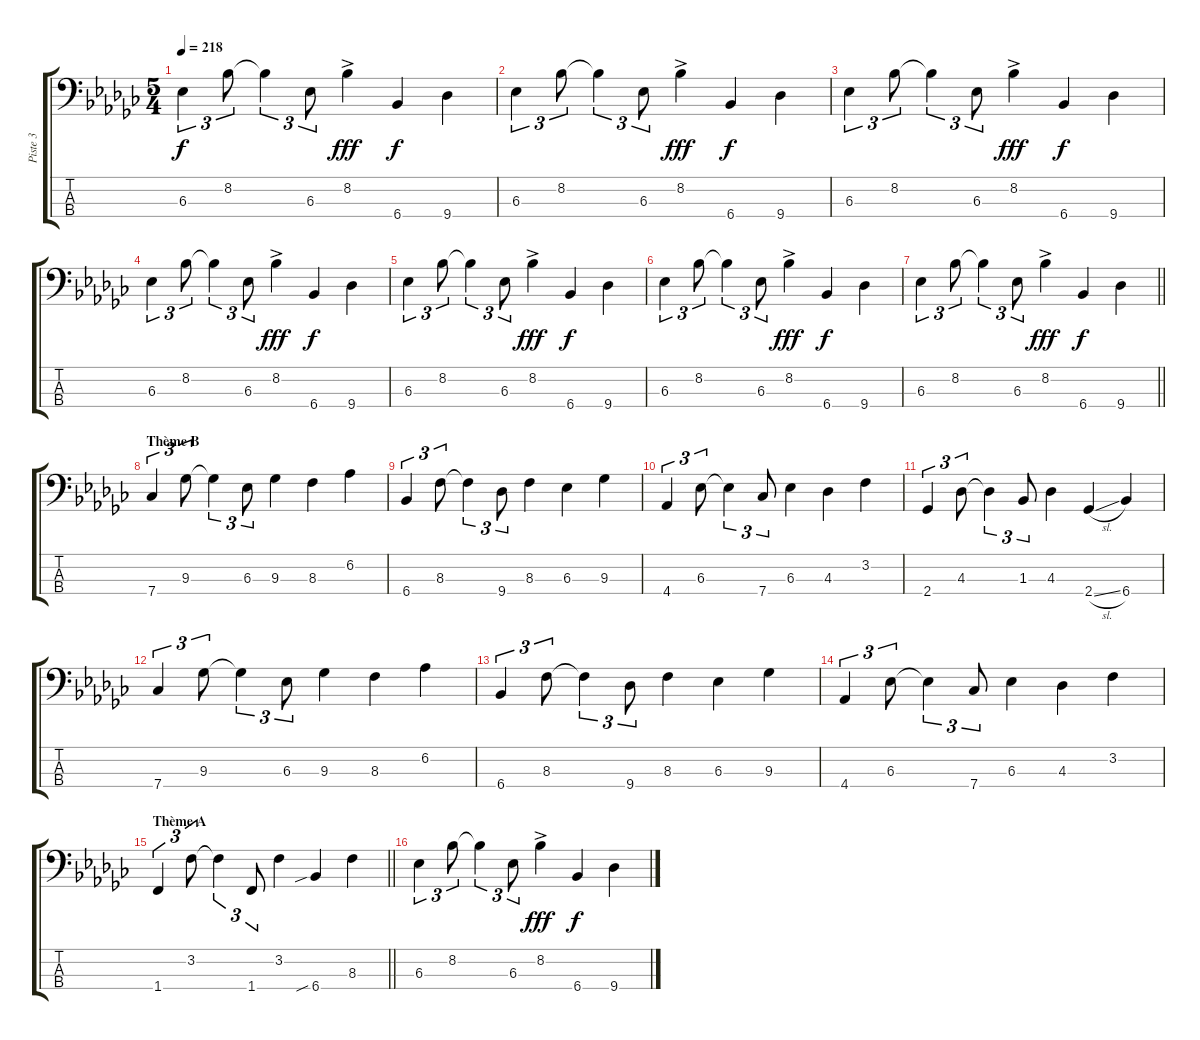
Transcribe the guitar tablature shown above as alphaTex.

\track ("Piste 3" "Piste 3") {instrument acousticbass}
\staff {score tabs}
\tuning (G2 D2 A1 E1) {hide}
\ts (5 4)
\tempo 218
\clef f4
\ks ebminor
6.3.4{tu (3 2) dy f} 8.2.8{tu (3 2)} 8.2{t}.4{tu (3 2)} 6.3.8{tu (3 2)} 8.2{ac}.4{dy fff} 6.4.4{dy f} 9.4.4 |
6.3.4{tu (3 2)} 8.2.8{tu (3 2)} 8.2{t}.4{tu (3 2)} 6.3.8{tu (3 2)} 8.2{ac}.4{dy fff} 6.4.4{dy f} 9.4.4 |
6.3.4{tu (3 2)} 8.2.8{tu (3 2)} 8.2{t}.4{tu (3 2)} 6.3.8{tu (3 2)} 8.2{ac}.4{dy fff} 6.4.4{dy f} 9.4.4 |
6.3.4{tu (3 2)} 8.2.8{tu (3 2)} 8.2{t}.4{tu (3 2)} 6.3.8{tu (3 2)} 8.2{ac}.4{dy fff} 6.4.4{dy f} 9.4.4 |
6.3.4{tu (3 2)} 8.2.8{tu (3 2)} 8.2{t}.4{tu (3 2)} 6.3.8{tu (3 2)} 8.2{ac}.4{dy fff} 6.4.4{dy f} 9.4.4 |
6.3.4{tu (3 2)} 8.2.8{tu (3 2)} 8.2{t}.4{tu (3 2)} 6.3.8{tu (3 2)} 8.2{ac}.4{dy fff} 6.4.4{dy f} 9.4.4 |
\barLineRight lightlight
6.3.4{tu (3 2)} 8.2.8{tu (3 2)} 8.2{t}.4{tu (3 2)} 6.3.8{tu (3 2)} 8.2{ac}.4{dy fff} 6.4.4{dy f} 9.4.4 |
\section ("" "Thème B")
7.4.4{tu (3 2) volume 16 balance 3 instrument acousticbass} 9.3.8{tu (3 2)} 9.3{t}.4{tu (3 2)} 6.3.8{tu (3 2)} 9.3.4 8.3.4 6.2.4 |
6.4.4{tu (3 2)} 8.3.8{tu (3 2)} 8.3{t}.4{tu (3 2)} 9.4.8{tu (3 2)} 8.3.4 6.3.4 9.3.4 |
4.4.4{tu (3 2)} 6.3.8{tu (3 2)} 6.3{t}.4{tu (3 2)} 7.4.8{tu (3 2)} 6.3.4 4.3.4 3.2.4 |
2.4.4{tu (3 2)} 4.3.8{tu (3 2)} 4.3{t}.4{tu (3 2)} 1.3.8{tu (3 2)} 4.3.4 2.4{sl}.4 6.4.4 |
7.4.4{tu (3 2)} 9.3.8{tu (3 2)} 9.3{t}.4{tu (3 2)} 6.3.8{tu (3 2)} 9.3.4 8.3.4 6.2.4 |
6.4.4{tu (3 2)} 8.3.8{tu (3 2)} 8.3{t}.4{tu (3 2)} 9.4.8{tu (3 2)} 8.3.4 6.3.4 9.3.4 |
4.4.4{tu (3 2)} 6.3.8{tu (3 2)} 6.3{t}.4{tu (3 2)} 7.4.8{tu (3 2)} 6.3.4 4.3.4 3.2.4 |
\section ("" "Thème A")
\barLineRight lightlight
1.4.4{tu (3 2)} 3.2.8{tu (3 2)} 3.2{t}.4{tu (3 2)} 1.4.8{tu (3 2)} 3.2.4 6.4{sib}.4{volume 15 balance 3 instrument acousticbass} 8.3.4 |
6.3.4{tu (3 2) volume 15 balance 3 instrument acousticbass} 8.2.8{tu (3 2)} 8.2{t}.4{tu (3 2)} 6.3.8{tu (3 2)} 8.2{ac}.4{dy fff} 6.4.4{dy f} 9.4.4
